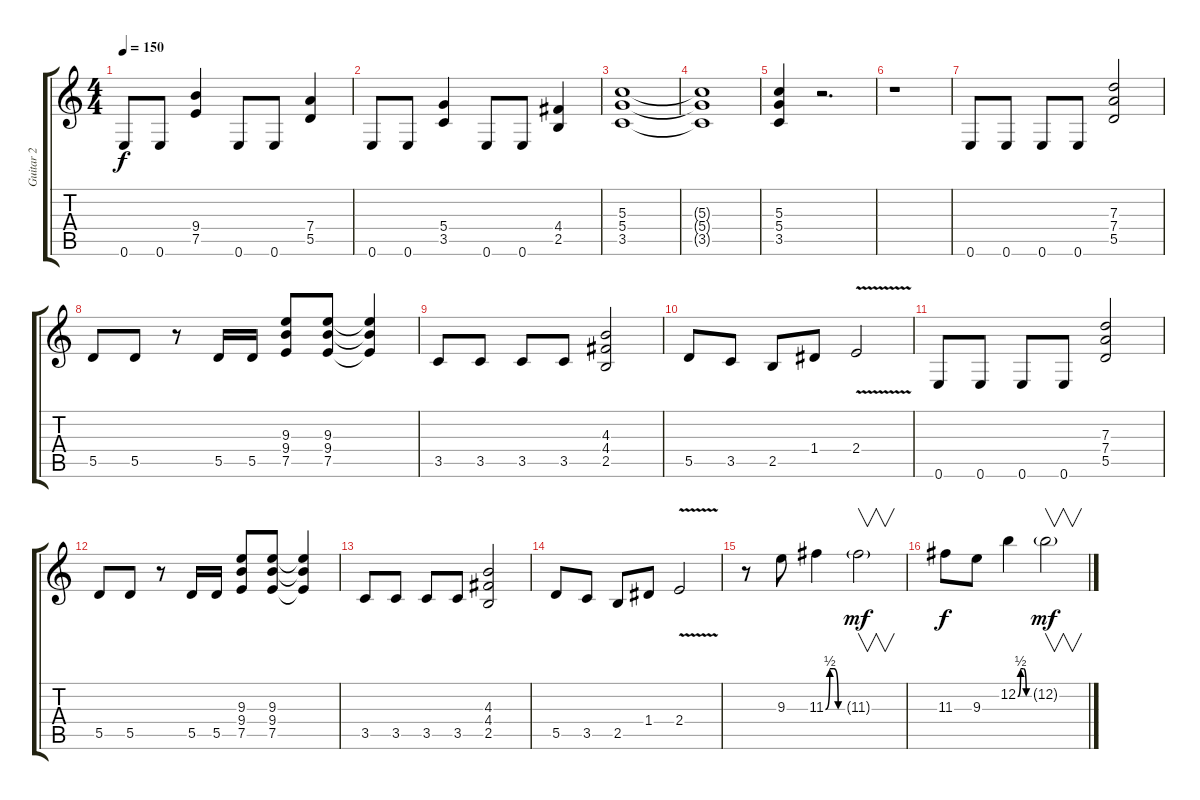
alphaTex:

\track ("Guitar 2" "Guitar 2") {instrument overdrivenguitar}
\staff {score tabs}
\tuning (E4 B3 G3 D3 A2 E2) {hide}
\ts (4 4)
\tempo 150
\clef g2
\ks c
0.6.8{dy f} 0.6.8 (9.4 7.5).4 0.6.8 0.6.8 (7.4 5.5).4 |
0.6.8 0.6.8 (5.4 3.5).4 0.6.8 0.6.8 (4.4 2.5).4 |
(5.3 5.4 3.5).1 |
(5.3{t} 5.4{t} 3.5{t}).1 |
(5.3 5.4 3.5).4 r.2{d} |
r.1 |
0.6.8 0.6.8 0.6.8 0.6.8 (7.3 7.4 5.5).2 |
5.5.8 5.5.8 r.8 5.5.16 5.5.16 (9.3 9.4 7.5).8 (9.3 9.4 7.5).8 (9.3{t} 9.4{t} 7.5{t}).4 |
3.5.8 3.5.8 3.5.8 3.5.8 (4.3 4.4 2.5).2 |
5.5.8 3.5.8 2.5.8 1.4.8 2.4{v}.2 |
0.6.8 0.6.8 0.6.8 0.6.8 (7.3 7.4 5.5).2 |
5.5.8 5.5.8 r.8 5.5.16 5.5.16 (9.3 9.4 7.5).8 (9.3 9.4 7.5).8 (9.3{t} 9.4{t} 7.5{t}).4 |
3.5.8 3.5.8 3.5.8 3.5.8 (4.3 4.4 2.5).2 |
5.5.8 3.5.8 2.5.8 1.4.8 2.4{v}.2 |
r.8 9.3.8 11.3{be (custom 0 0 15 2 30 2 45 0 60 0)}.4 11.3{g}.2{v dy mf} |
11.3.8{dy f} 9.3.8 12.2{be (custom 0 0 15 2 30 2 45 0 60 0)}.4 12.2{g}.2{v dy mf}
